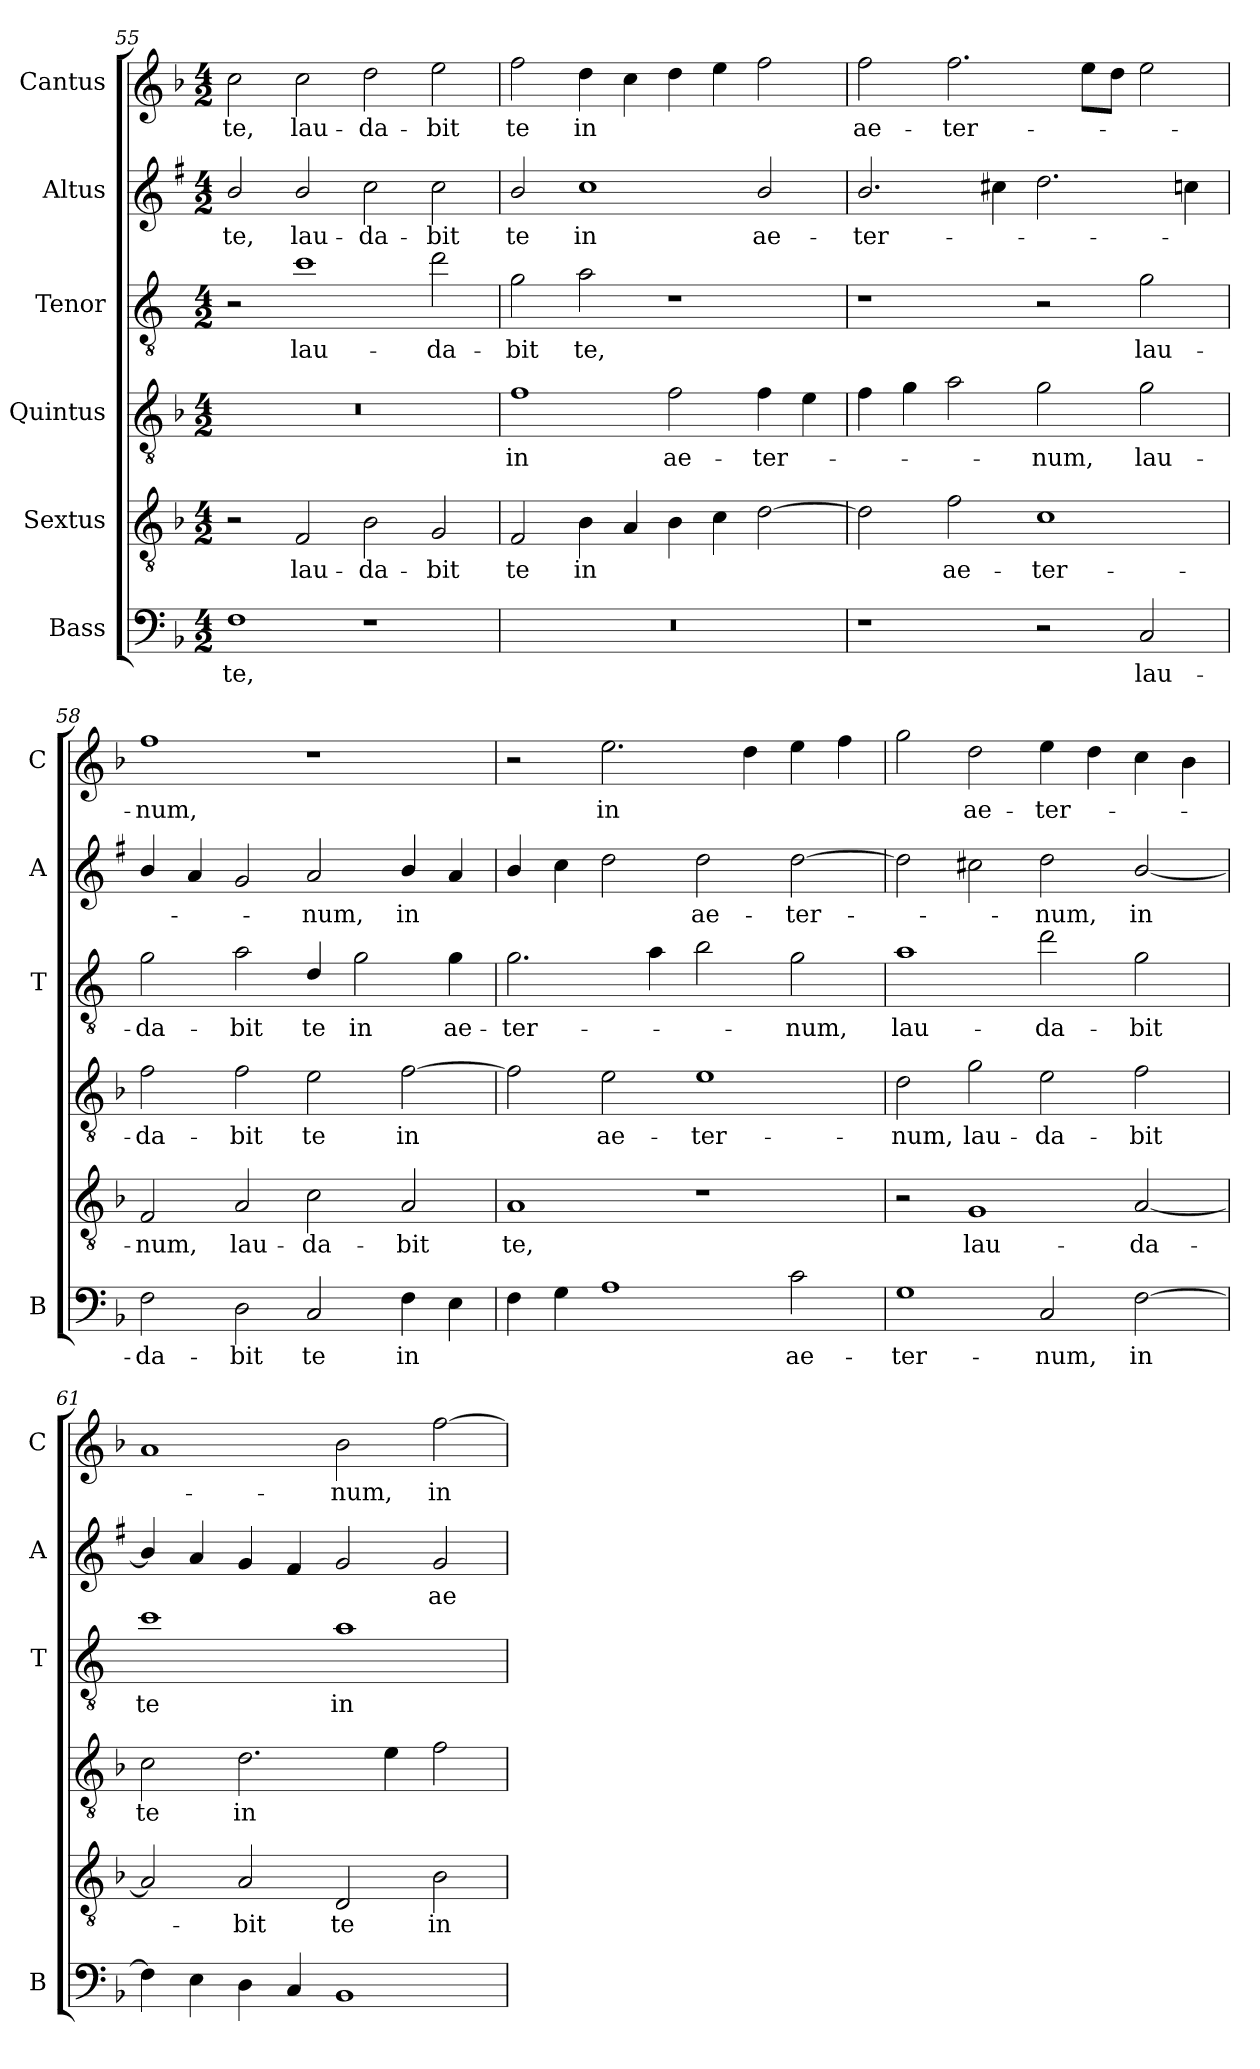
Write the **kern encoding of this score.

**kern	**text	**kern	**text	**kern	**text	**kern	**text	**kern	**text	**kern	**text
*part6	*part6	*part5	*part5	*part4	*part4	*part3	*part3	*part2	*part2	*part1	*part1
*staff6	*staff6	*staff5	*staff5	*staff4	*staff4	*staff3	*staff3	*staff2	*staff2	*staff1	*staff1
*I"Bass	*	*I"Sextus	*	*I"Quintus	*	*I"Tenor	*	*I"Altus	*	*I"Cantus	*
*I'B	*	*	*	*	*	*I'T	*	*I'A	*	*I'C	*
*clefF4	*	*clefGv2	*	*clefGv2	*	*clefGv2	*	*clefG2	*	*clefG2	*
*	*	*	*	*	*	*ITrd4c7	*	*ITrd1c2	*	*	*
*k[b-]	*	*k[b-]	*	*k[b-]	*	*k[b-]	*	*k[b-]	*	*k[b-]	*
*F:	*	*F:	*	*F:	*	*F:	*	*F:	*	*F:	*
*M4/2	*	*M4/2	*	*M4/2	*	*M4/2	*	*M4/2	*	*M4/2	*
=55	=55	=55	=55	=55	=55	=55	=55	=55	=55	=55	=55
!	!LO:LY:b	!	!	!	!	!	!	!	!LO:LY:b	!	!LO:LY:b
1F	te,	2r	.	0r	.	2r	.	2a/	te,	2cc\	te,
!	!	!	!LO:LY:b	!	!	!	!LO:LY:b	!	!LO:LY:b	!	!LO:LY:b
.	.	2F/	lau-	.	.	1f	lau-	2a/	lau-	2cc\	lau-
!	!	!	!LO:LY:b	!	!	!	!	!	!LO:LY:b	!	!LO:LY:b
1r	.	2B-\	-da-	.	.	.	.	2b-\	-da-	2dd\	-da-
!	!	!	!LO:LY:b	!	!	!	!LO:LY:b	!	!LO:LY:b	!	!LO:LY:b
.	.	2G/	-bit	.	.	2g\	-da-	2b-\	-bit	2ee\	-bit
!!LO:LB:g=z
=56	=56	=56	=56	=56	=56	=56	=56	=56	=56	=56	=56
!	!	!	!LO:LY:b	!	!LO:LY:b	!	!LO:LY:b	!	!LO:LY:b	!	!LO:LY:b
0r	.	2F/	te	1f	in	2c\	-bit	2a/	te	2ff\	te
!	!	!	!LO:LY:b	!	!	!	!LO:LY:b	!	!LO:LY:b	!	!LO:LY:b
.	.	4B-\	in	.	.	2d\	te,	1b-	in	4dd\	in
.	.	4A/	.	.	.	.	.	.	.	4cc\	.
!	!	!	!	!	!LO:LY:b	!	!	!	!	!	!
.	.	4B-\	.	2f\	ae-	1r	.	.	.	4dd\	.
.	.	4c\	.	.	.	.	.	.	.	4ee\	.
!	!	!	!	!	!LO:LY:b	!	!	!	!LO:LY:b	!	!
.	.	[2d\	.	4f\	-ter-	.	.	2a/	ae-	2ff\	.
.	.	.	.	4e\	.	.	.	.	.	.	.
=57	=57	=57	=57	=57	=57	=57	=57	=57	=57	=57	=57
!	!	!	!	!	!	!	!	!	!LO:LY:b	!	!LO:LY:b
1r	.	2d\]	.	4f\	.	1r	.	2.a/	-ter-	2ff\	ae-
.	.	.	.	4g\	.	.	.	.	.	.	.
!	!	!	!LO:LY:b	!	!	!	!	!	!	!	!LO:LY:b
.	.	2f\	ae-	2a\	.	.	.	.	.	2.ff\	-ter-
.	.	.	.	.	.	.	.	4bn\	.	.	.
!	!	!	!LO:LY:b	!	!LO:LY:b	!	!	!	!	!	!
2r	.	1c	-ter-	2g\	-num,	2r	.	2.cc\	.	.	.
.	.	.	.	.	.	.	.	.	.	8ee\L	.
.	.	.	.	.	.	.	.	.	.	8dd\J	.
!	!LO:LY:b	!	!	!	!LO:LY:b	!	!LO:LY:b	!	!	!	!
2C/	lau-	.	.	2g\	lau-	2c\	lau-	.	.	2ee\	.
.	.	.	.	.	.	.	.	4b-X\	.	.	.
=58	=58	=58	=58	=58	=58	=58	=58	=58	=58	=58	=58
!	!LO:LY:b	!	!LO:LY:b	!	!LO:LY:b	!	!LO:LY:b	!	!	!	!LO:LY:b
2F\	-da-	2F/	-num,	2f\	-da-	2c\	-da-	4a/	.	1ff	-num,
.	.	.	.	.	.	.	.	4g/	.	.	.
!	!LO:LY:b	!	!LO:LY:b	!	!LO:LY:b	!	!LO:LY:b	!	!	!	!
2D\	-bit	2A/	lau-	2f\	-bit	2d\	-bit	2f/	.	.	.
!	!LO:LY:b	!	!LO:LY:b	!	!LO:LY:b	!	!LO:LY:b	!	!LO:LY:b	!	!
2C/	te	2c\	-da-	2e\	te	4G/	te	2g/	-num,	1r	.
!	!	!	!	!	!	!	!LO:LY:b	!	!	!	!
.	.	.	.	.	.	2c\	in	.	.	.	.
!	!LO:LY:b	!	!LO:LY:b	!	!LO:LY:b	!	!	!	!LO:LY:b	!	!
4F\	in	2A/	-bit	[2f\	in	.	.	4a/	in	.	.
!	!	!	!	!	!	!	!LO:LY:b	!	!	!	!
4E\	.	.	.	.	.	4c\	ae-	4g/	.	.	.
=59	=59	=59	=59	=59	=59	=59	=59	=59	=59	=59	=59
!	!	!	!LO:LY:b	!	!	!	!LO:LY:b	!	!	!	!
4F\	.	1A	te,	2f\]	.	2.c\	-ter-	4a/	.	2r	.
4G\	.	.	.	.	.	.	.	4b-\	.	.	.
!	!	!	!	!	!LO:LY:b	!	!	!	!	!	!LO:LY:b
1A	.	.	.	2e\	ae-	.	.	2cc\	.	2.ee\	in
.	.	.	.	.	.	4d\	.	.	.	.	.
!	!	!	!	!	!LO:LY:b	!	!	!	!LO:LY:b	!	!
.	.	1r	.	1e	-ter-	2e\	.	2cc\	ae-	.	.
.	.	.	.	.	.	.	.	.	.	4dd\	.
!	!LO:LY:b	!	!	!	!	!	!LO:LY:b	!	!LO:LY:b	!	!
2c\	ae-	.	.	.	.	2c\	-num,	[2cc\	-ter-	4ee\	.
.	.	.	.	.	.	.	.	.	.	4ff\	.
!!LO:LB:g=z
=60	=60	=60	=60	=60	=60	=60	=60	=60	=60	=60	=60
!	!LO:LY:b	!	!	!	!LO:LY:b	!	!LO:LY:b	!	!	!	!
1G	-ter-	2r	.	2d\	-num,	1d	lau-	2cc\]	.	2gg\	.
!	!	!	!LO:LY:b	!	!LO:LY:b	!	!	!	!	!	!LO:LY:b
.	.	1G	lau-	2g\	lau-	.	.	2bn\	.	2dd\	ae-
!	!LO:LY:b	!	!	!	!LO:LY:b	!	!LO:LY:b	!	!LO:LY:b	!	!LO:LY:b
2C/	-num,	.	.	2e\	-da-	2g\	-da-	2cc\	-num,	4ee\	-ter-
.	.	.	.	.	.	.	.	.	.	4dd\	.
!	!LO:LY:b	!	!LO:LY:b	!	!LO:LY:b	!	!LO:LY:b	!	!LO:LY:b	!	!
[2F\	in	[2A/	-da-	2f\	-bit	2c\	-bit	[2a/	in	4cc\	.
.	.	.	.	.	.	.	.	.	.	4b-\	.
=61	=61	=61	=61	=61	=61	=61	=61	=61	=61	=61	=61
!	!	!	!	!	!LO:LY:b	!	!LO:LY:b	!	!	!	!
4F\]	.	2A/]	.	2c\	te	1f	te	4a/]	.	1a	.
4E\	.	.	.	.	.	.	.	4g/	.	.	.
!	!	!	!LO:LY:b	!	!LO:LY:b	!	!	!	!	!	!
4D\	.	2A/	-bit	2.d\	in	.	.	4f/	.	.	.
4C/	.	.	.	.	.	.	.	4e/	.	.	.
!	!	!	!LO:LY:b	!	!	!	!LO:LY:b	!	!	!	!LO:LY:b
1BB-	.	2D/	te	.	.	1d	in	2f/	.	2b-\	-num,
.	.	.	.	4e\	.	.	.	.	.	.	.
!	!	!	!LO:LY:b	!	!	!	!	!	!LO:LY:b	!	!LO:LY:b
.	.	2B-\	in	2f\	.	.	.	2f/	ae-	[2ff\	in
=	=	=	=	=	=	=	=	=	=	=	=
*-	*-	*-	*-	*-	*-	*-	*-	*-	*-	*-	*-
